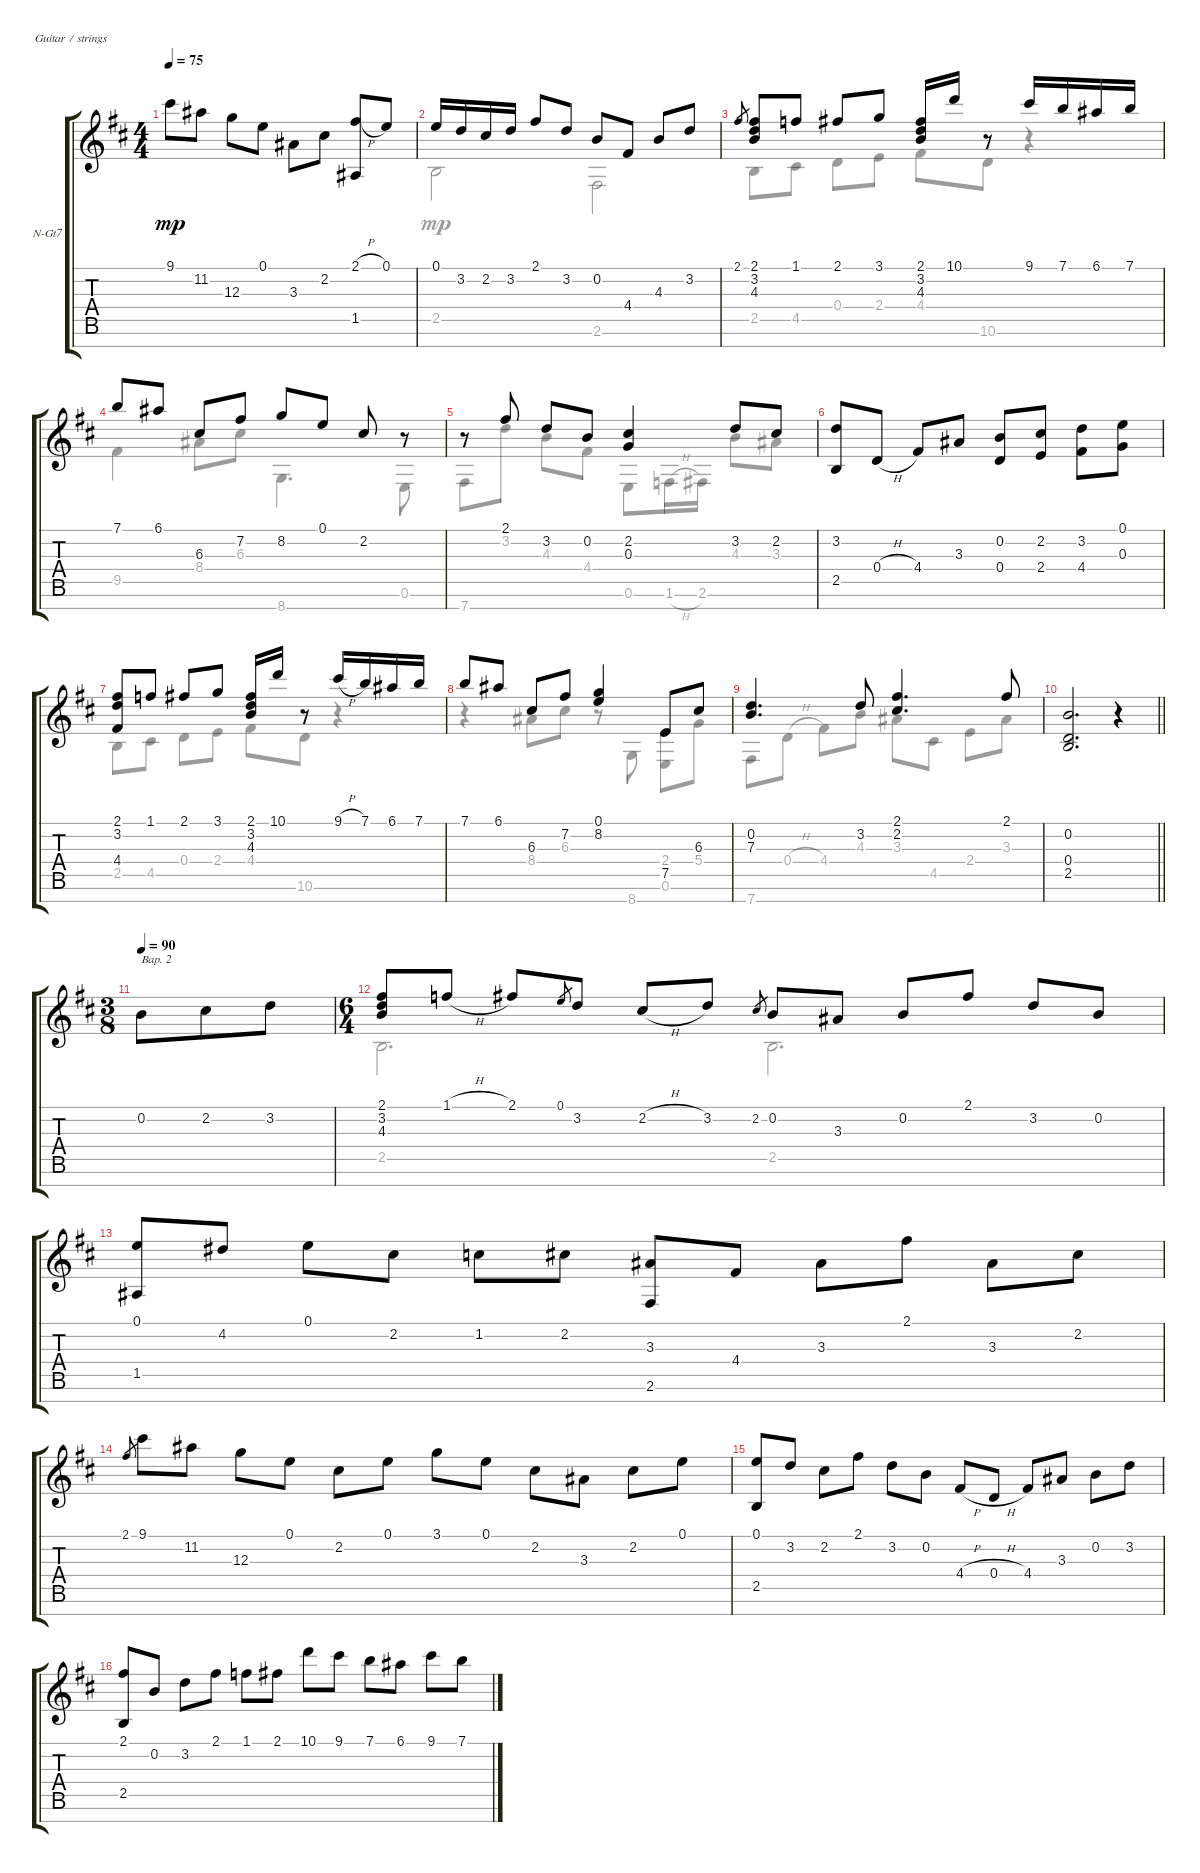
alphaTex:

\defaultSystemsLayout 4
\bracketExtendMode groupsimilarinstruments
\firstSystemTrackNameOrientation horizontal
\otherSystemsTrackNameOrientation horizontal
\track ("Nylon Guitar" "N-Gt7") {instrument acousticguitarnylon}
\staff {score tabs}
\tuning (E4 B3 G3 D3 A2 E2 B1)
\voice
\ts (4 4)
\tempo 75
\clef g2
\ks d
9.1.8{dy mp} 11.2.8 12.3.8 0.1.8 3.3.8 2.2.8 (2.1{h} 1.5).8 0.1.8 |
0.1.16 3.2.16 2.2.16 3.2.16 2.1.8 3.2.8 0.2.8 4.4.8 4.3.8 3.2.8 |
2.1.8{gr} (2.1 3.2 4.3).8 1.1.8 2.1.8 3.1.8 (2.1 3.2 4.3).16 10.1.16 r.8 9.1.16 7.1.16 6.1.16 7.1.16 |
7.1.8 6.1.8 6.3.8 7.2.8 8.2.8 0.1.8 2.2.8 r.8 |
r.8 2.1.8 3.2.8 0.2.8 (2.2 0.3).4 3.2.8 2.2.8 |
(3.2 2.5).8 0.4{h}.8 4.4.8 3.3.8 (0.2 0.4).8 (2.2 2.4).8 (3.2 4.4).8 (0.1 0.3).8 |
(2.1 3.2 4.4).8 1.1.8 2.1.8 3.1.8 (2.1 3.2 4.3).16 10.1.16 r.8 9.1{h}.16 7.1.16 6.1.16 7.1.16 |
7.1.8 6.1.8 6.3.8 7.2.8 (8.2 0.1).4 7.5.8 6.3.8 |
(7.3 0.2).4{d} 3.2.8 (2.1 2.2).4{d} 2.1.8 |
\barLineRight lightlight
(0.4 2.5 0.2).2{d} r.4 |
\ts (3 8)
\tempo (90 0.00625)
0.2.8{txt "Вар. 2"} 2.2.8 3.2.8 |
\ts (6 4)
(2.1 3.2 4.3).8 1.1{h}.8 2.1.8 0.1.8{gr} 3.2.8 2.2{h}.8 3.2.8 2.2.8{gr} 0.2.8 3.3.8 0.2.8 2.1.8 3.2.8 0.2.8 |
(0.1 1.5).8 4.2.8 0.1.8 2.2.8 1.2.8 2.2.8 (3.3 2.6).8 4.4.8 3.3.8 2.1.8 3.3.8 2.2.8 |
2.1.8{gr} 9.1.8 11.2.8 12.3.8 0.1.8 2.2.8 0.1.8 3.1.8 0.1.8 2.2.8 3.3.8 2.2.8 0.1.8 |
(0.1 2.5).8 3.2.8 2.2.8 2.1.8 3.2.8 0.2.8 4.4{h}.8 0.4{h}.8 4.4.8 3.3.8 0.2.8 3.2.8 |
(2.1 2.5).8 0.2.8 3.2.8 2.1.8 1.1.8 2.1.8 10.1.8 9.1.8 7.1.8 6.1.8 9.1.8 7.1.8
\voice
\clef g2
\ottava regular
\simile none
\ks d
|
2.5.2 2.6.2 |
2.5.8 4.5.8 0.4.8 2.4.8 4.4.8 10.6.8 r.4 |
9.5.4 8.4.8 6.3.8 8.7.4{d} 0.6.8 |
7.7.8 3.2.8 4.3.8 4.4.8 0.6.8 1.6{h}.16 2.6.16 4.3.8 3.3.8 |
|
2.5.8 4.5.8 0.4.8 2.4.8 4.4.8 10.6.8 r.4 |
r.4 8.4.8 6.3.8 r.8 8.7.8 (0.6 2.4).8 5.4.8 |
7.7.8 0.4{h}.8 4.4.8 4.3.8 3.3.8 4.5.8 2.4.8 3.3.8 |
\barLineRight lightlight
|
|
2.5.2{d} 2.5.2{d} |
|
|
|
